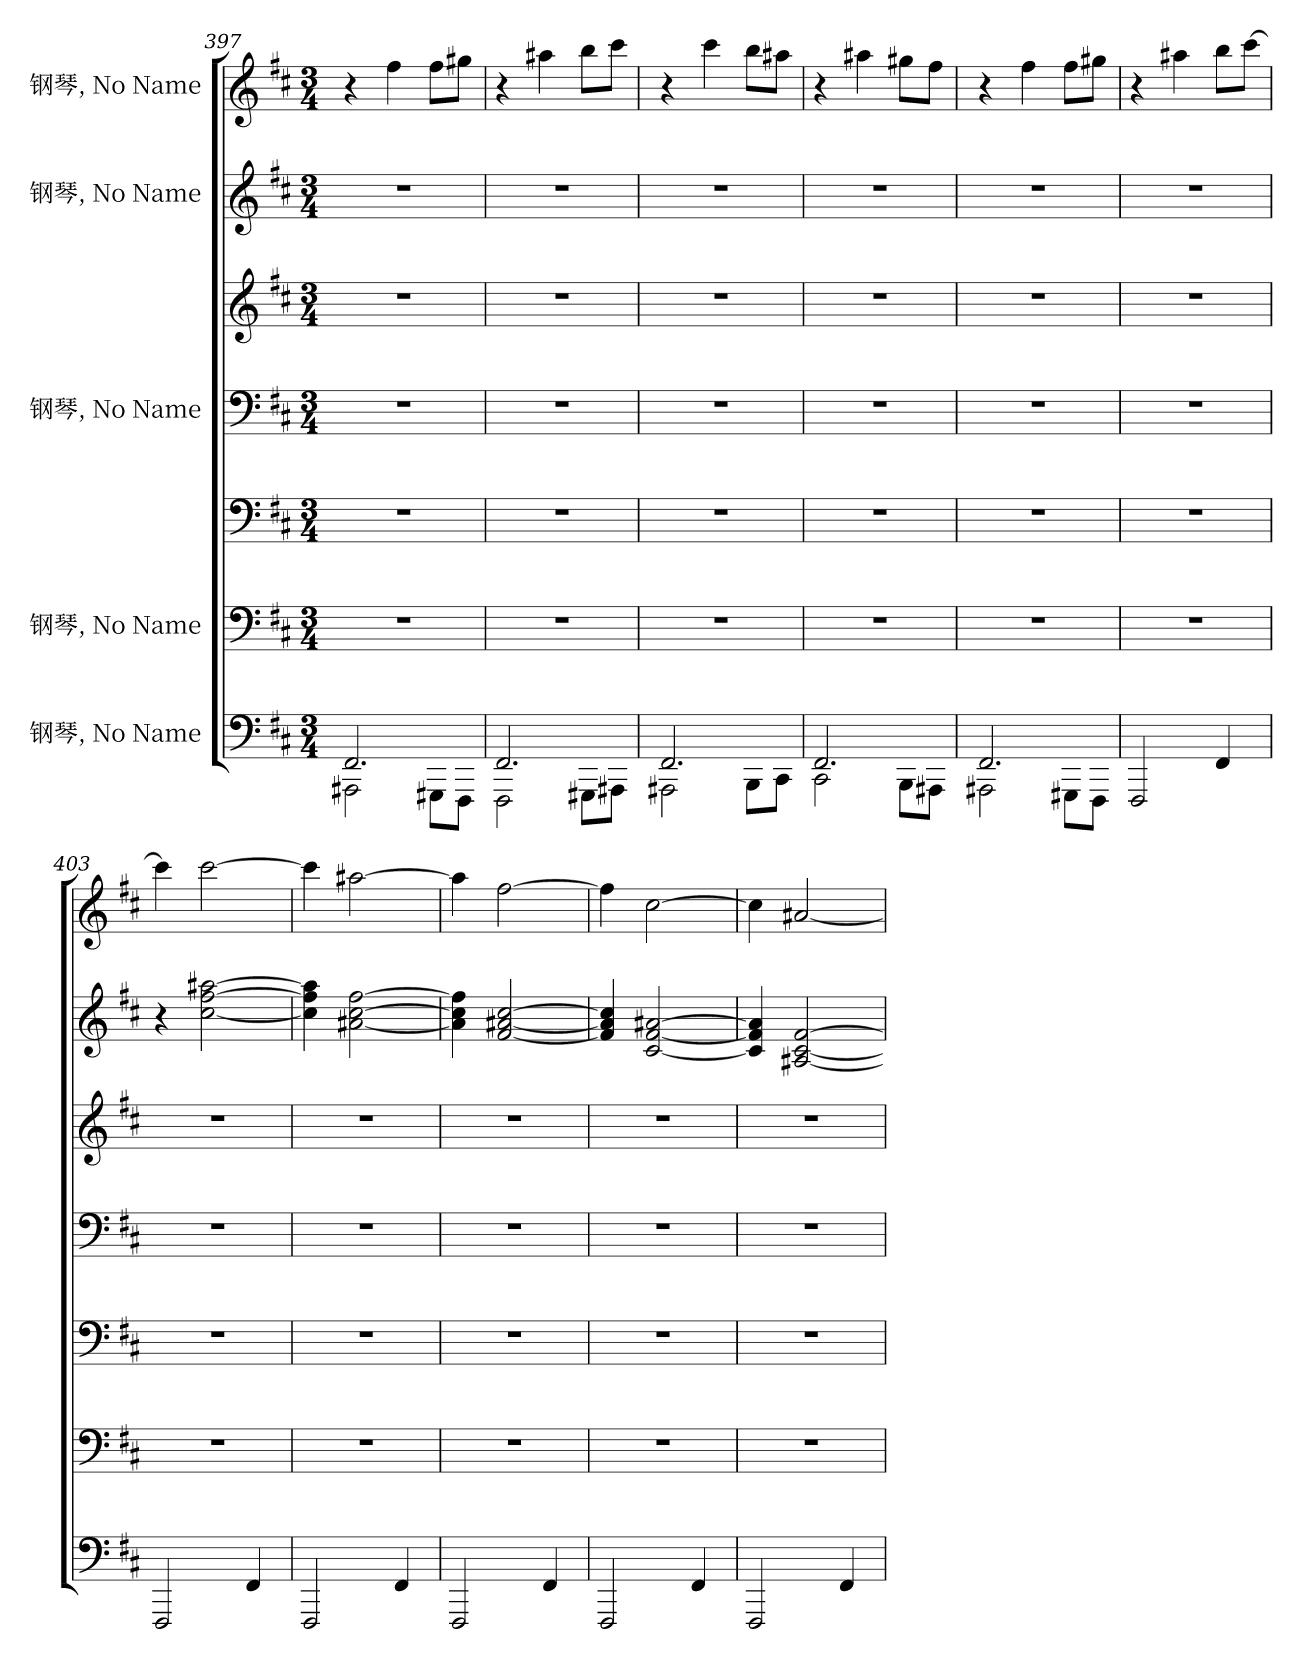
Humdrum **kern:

**kern	**kern	**kern	**kern	**kern	**kern	**kern
*part5	*part4	*part4	*part3	*part3	*part2	*part1
*staff7	*staff6	*staff5	*staff4	*staff3	*staff2	*staff1
*I"钢琴, No Name	*I"钢琴, No Name	*	*I"钢琴, No Name	*	*I"钢琴, No Name	*I"钢琴, No Name
*clefF4	*clefF4	*clefF4	*clefF4	*clefG2	*clefG2	*clefG2
*k[f#c#]	*k[f#c#]	*k[f#c#]	*k[f#c#]	*k[f#c#]	*k[f#c#]	*k[f#c#]
*M3/4	*M3/4	*M3/4	*M3/4	*M3/4	*M3/4	*M3/4
*MM199	*MM199	*MM199	*MM199	*MM199	*MM199	*MM199
=397	=397	=397	=397	=397	=397	=397
*^	*	*	*	*	*	*
2.FF#/	2AAA#X\	2.r	2.r	2.r	2.r	2.r	4r
.	.	.	.	.	.	.	4ff#\
.	8GGG#X\L	.	.	.	.	.	8ff#\L
.	8FFF#\J	.	.	.	.	.	8gg#X\J
!!LO:PB:g=z
=398	=398	=398	=398	=398	=398	=398	=398
*	*	*	*	*	*	*	*MM199
2.FF#/	2FFF#\	2.r	2.r	2.r	2.r	2.r	4r
.	.	.	.	.	.	.	4aa#X\
.	8GGG#X\L	.	.	.	.	.	8bb\L
.	8AAA#X\J	.	.	.	.	.	8ccc#\J
=399	=399	=399	=399	=399	=399	=399	=399
*	*	*	*	*	*	*	*MM199
2.FF#/	2AAA#X\	2.r	2.r	2.r	2.r	2.r	4r
.	.	.	.	.	.	.	4ccc#\
.	8BBB\L	.	.	.	.	.	8bb\L
.	8CC#\J	.	.	.	.	.	8aa#X\J
=400	=400	=400	=400	=400	=400	=400	=400
*	*	*	*	*	*	*	*MM199
2.FF#/	2CC#\	2.r	2.r	2.r	2.r	2.r	4r
.	.	.	.	.	.	.	4aa#X\
.	8BBB\L	.	.	.	.	.	8gg#X\L
.	8AAA#X\J	.	.	.	.	.	8ff#\J
=401	=401	=401	=401	=401	=401	=401	=401
*	*	*	*	*	*	*	*MM199
2.FF#/	2AAA#X\	2.r	2.r	2.r	2.r	2.r	4r
.	.	.	.	.	.	.	4ff#\
.	8GGG#X\L	.	.	.	.	.	8ff#\L
.	8FFF#\J	.	.	.	.	.	8gg#X\J
*v	*v	*	*	*	*	*	*
=402	=402	=402	=402	=402	=402	=402
*	*	*	*	*	*	*MM199
2FFF#/	2.r	2.r	2.r	2.r	2.r	4r
.	.	.	.	.	.	4aa#X\
4FF#/	.	.	.	.	.	8bb\L
.	.	.	.	.	.	[8ccc#\J
=403	=403	=403	=403	=403	=403	=403
*	*	*	*	*	*	*MM199
2FFF#/	2.r	2.r	2.r	2.r	4r	4ccc#\]
.	.	.	.	.	[2cc#\ [2ff#\ [2aa#X\	[2ccc#\
4FF#/	.	.	.	.	.	.
!!LO:PB:g=z
=404	=404	=404	=404	=404	=404	=404
*	*	*	*	*	*	*MM199
2FFF#/	2.r	2.r	2.r	2.r	4cc#\] 4ff#\] 4aa#\]	4ccc#\]
.	.	.	.	.	[2a#X\ [2cc#\ [2ff#\	[2aa#X\
4FF#/	.	.	.	.	.	.
=405	=405	=405	=405	=405	=405	=405
*	*	*	*	*	*	*MM199
2FFF#/	2.r	2.r	2.r	2.r	4a#\] 4cc#\] 4ff#\]	4aa#\]
.	.	.	.	.	[2f#/ [2a#X/ [2cc#/	[2ff#\
4FF#/	.	.	.	.	.	.
=406	=406	=406	=406	=406	=406	=406
*	*	*	*	*	*	*MM199
2FFF#/	2.r	2.r	2.r	2.r	4f#/] 4a#/] 4cc#/]	4ff#\]
.	.	.	.	.	[2c#/ [2f#/ [2a#X/	[2cc#\
4FF#/	.	.	.	.	.	.
=407	=407	=407	=407	=407	=407	=407
*	*	*	*	*	*	*MM199
2FFF#/	2.r	2.r	2.r	2.r	4c#/] 4f#/] 4a#/]	4cc#\]
.	.	.	.	.	[2A#X/ [2c#/ [2f#/	[2a#X/
4FF#/	.	.	.	.	.	.
=	=	=	=	=	=	=
*-	*-	*-	*-	*-	*-	*-
